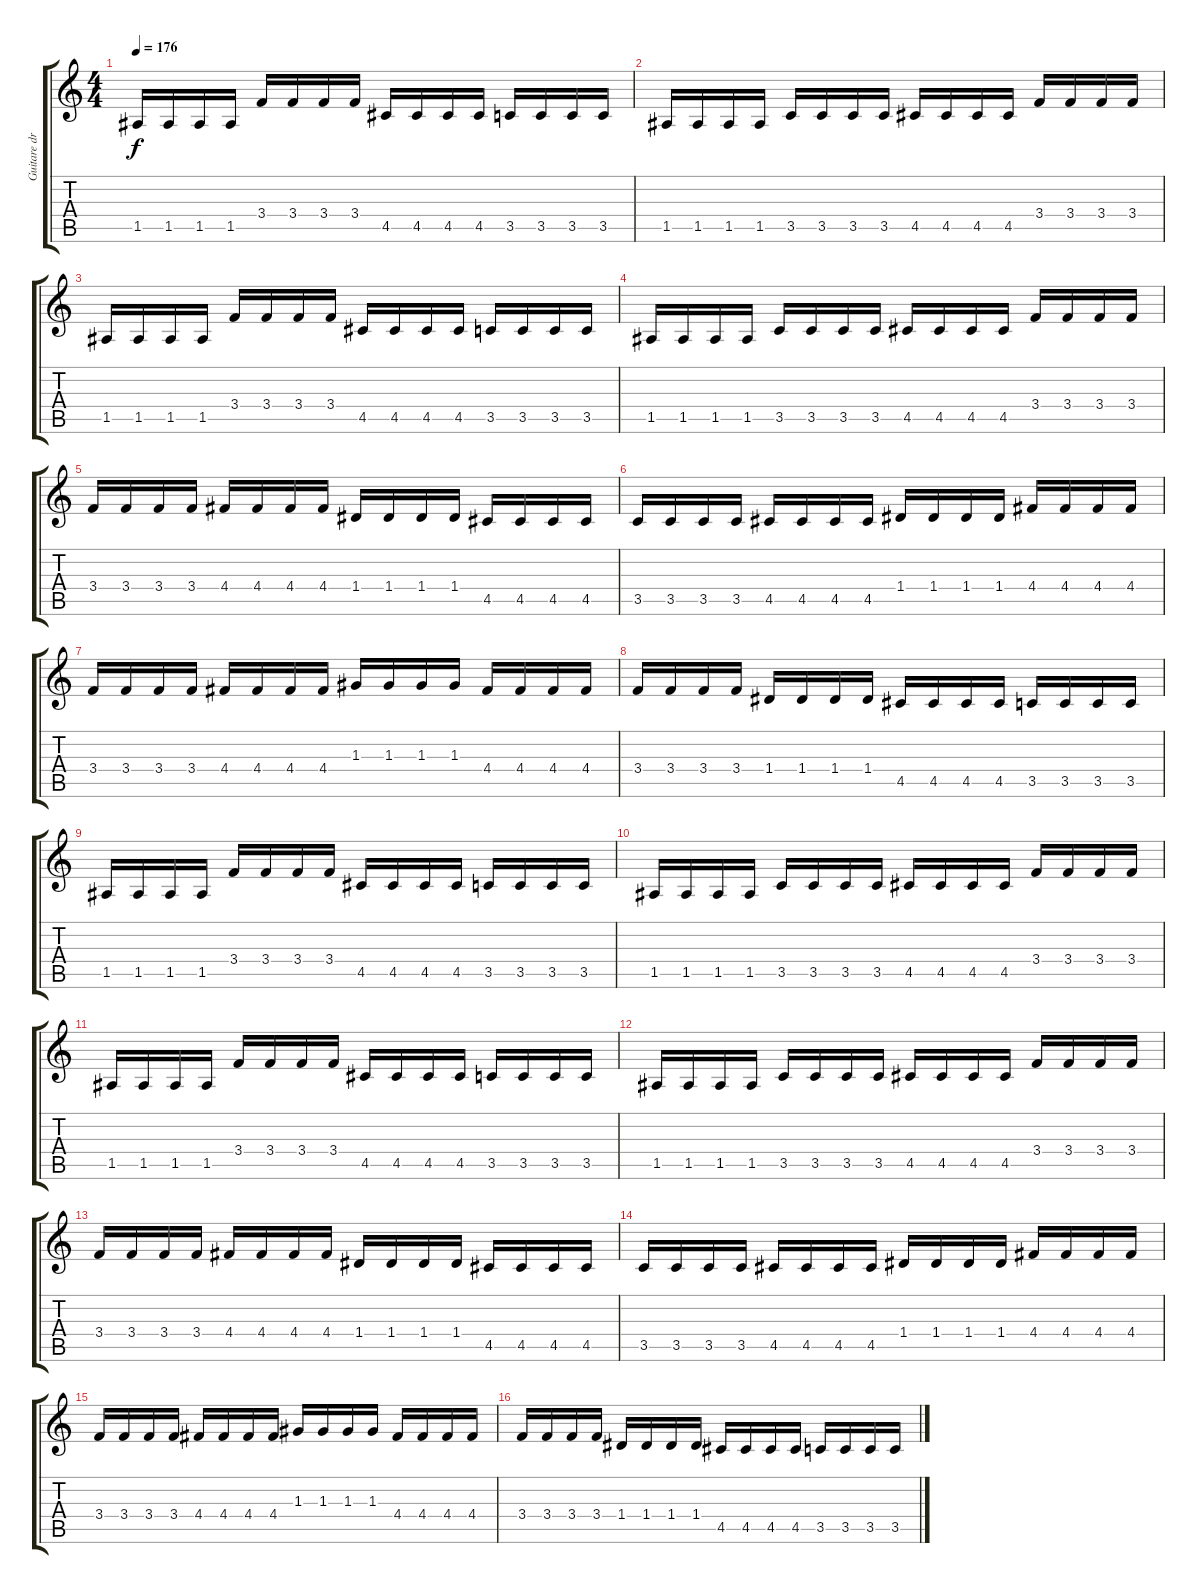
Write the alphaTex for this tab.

\track ("Guitare droite" "Guitare dr") {instrument distortionguitar}
\staff {score tabs}
\tuning (E4 B3 G3 D3 A2 D2) {hide}
\ts (4 4)
\tempo 176
\clef g2
\ks c
1.5.16{dy f} 1.5.16 1.5.16 1.5.16 3.4.16 3.4.16 3.4.16 3.4.16 4.5.16 4.5.16 4.5.16 4.5.16 3.5.16 3.5.16 3.5.16 3.5.16 |
1.5.16 1.5.16 1.5.16 1.5.16 3.5.16 3.5.16 3.5.16 3.5.16 4.5.16 4.5.16 4.5.16 4.5.16 3.4.16 3.4.16 3.4.16 3.4.16 |
1.5.16 1.5.16 1.5.16 1.5.16 3.4.16 3.4.16 3.4.16 3.4.16 4.5.16 4.5.16 4.5.16 4.5.16 3.5.16 3.5.16 3.5.16 3.5.16 |
1.5.16 1.5.16 1.5.16 1.5.16 3.5.16 3.5.16 3.5.16 3.5.16 4.5.16 4.5.16 4.5.16 4.5.16 3.4.16 3.4.16 3.4.16 3.4.16 |
3.4.16 3.4.16 3.4.16 3.4.16 4.4.16 4.4.16 4.4.16 4.4.16 1.4.16 1.4.16 1.4.16 1.4.16 4.5.16 4.5.16 4.5.16 4.5.16 |
3.5.16 3.5.16 3.5.16 3.5.16 4.5.16 4.5.16 4.5.16 4.5.16 1.4.16 1.4.16 1.4.16 1.4.16 4.4.16 4.4.16 4.4.16 4.4.16 |
3.4.16 3.4.16 3.4.16 3.4.16 4.4.16 4.4.16 4.4.16 4.4.16 1.3.16 1.3.16 1.3.16 1.3.16 4.4.16 4.4.16 4.4.16 4.4.16 |
3.4.16 3.4.16 3.4.16 3.4.16 1.4.16 1.4.16 1.4.16 1.4.16 4.5.16 4.5.16 4.5.16 4.5.16 3.5.16 3.5.16 3.5.16 3.5.16 |
1.5.16 1.5.16 1.5.16 1.5.16 3.4.16 3.4.16 3.4.16 3.4.16 4.5.16 4.5.16 4.5.16 4.5.16 3.5.16 3.5.16 3.5.16 3.5.16 |
1.5.16 1.5.16 1.5.16 1.5.16 3.5.16 3.5.16 3.5.16 3.5.16 4.5.16 4.5.16 4.5.16 4.5.16 3.4.16 3.4.16 3.4.16 3.4.16 |
1.5.16 1.5.16 1.5.16 1.5.16 3.4.16 3.4.16 3.4.16 3.4.16 4.5.16 4.5.16 4.5.16 4.5.16 3.5.16 3.5.16 3.5.16 3.5.16 |
1.5.16 1.5.16 1.5.16 1.5.16 3.5.16 3.5.16 3.5.16 3.5.16 4.5.16 4.5.16 4.5.16 4.5.16 3.4.16 3.4.16 3.4.16 3.4.16 |
3.4.16 3.4.16 3.4.16 3.4.16 4.4.16 4.4.16 4.4.16 4.4.16 1.4.16 1.4.16 1.4.16 1.4.16 4.5.16 4.5.16 4.5.16 4.5.16 |
3.5.16 3.5.16 3.5.16 3.5.16 4.5.16 4.5.16 4.5.16 4.5.16 1.4.16 1.4.16 1.4.16 1.4.16 4.4.16 4.4.16 4.4.16 4.4.16 |
3.4.16 3.4.16 3.4.16 3.4.16 4.4.16 4.4.16 4.4.16 4.4.16 1.3.16 1.3.16 1.3.16 1.3.16 4.4.16 4.4.16 4.4.16 4.4.16 |
3.4.16 3.4.16 3.4.16 3.4.16 1.4.16 1.4.16 1.4.16 1.4.16 4.5.16 4.5.16 4.5.16 4.5.16 3.5.16 3.5.16 3.5.16 3.5.16
